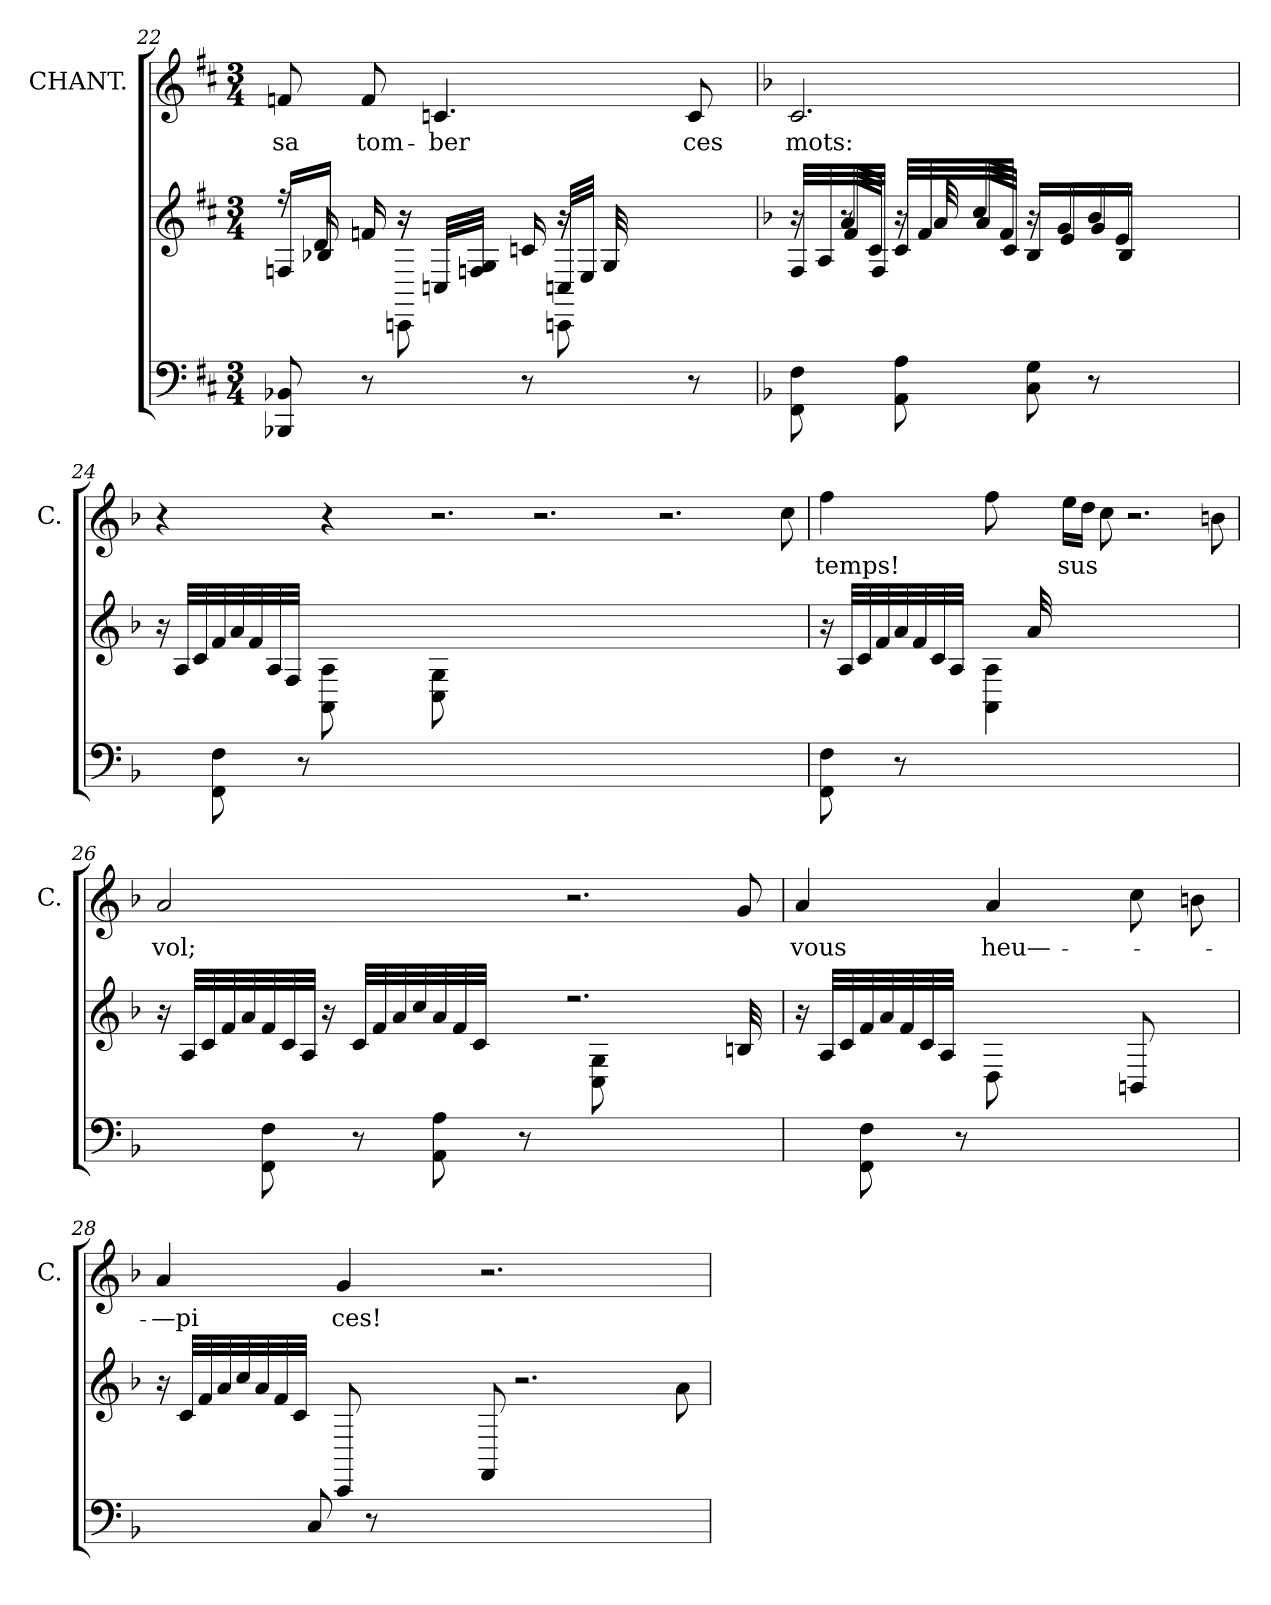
**kern	**kern	**kern	**text
*part3	*part2	*part1	*part1
*staff3	*staff2	*staff1	*staff1
*	*	*I"CHANT.	*
*	*	*I'C.	*
*clefF4	*clefG2	*clefG2	*
*k[f#c#]	*k[f#c#]	*k[f#c#]	*
*M3/4	*M3/4	*M3/4	*
=22	=22	=22	=22
*	*^	*	*
*	*	*^	*	*
*	*	*	*^	*	*
8BB-Xi/ 8BBB-Xi/	16r	16Fnj/LL	16ryy	16ryy	8fnZ/	sa
.	16dZ/	16B-Xj/JJ	16ryy	16ryy	.	.
8r	16fnZ/	16ryy	16ryy	16ryy	8fZ/	tom-
.	16r	16r	8CCnV\	16ryy	.	.
32ryy	32CnZ/LLL	32ryy	.	32ryy	4.cnZ/	ber
32ryy	32GZ/ 32FnZ/JJJ	32ryy	.	32ryy	.	.
8r	16cnZ/	16ryy	16ryy	16ryy	.	.
.	16r	16r	32CnV/LLL	8CCnN\	.	.
.	.	.	32EV/JJJ	.	.	.
8.ryy	32GZ/	4ryy	4ryy	.	.	.
.	4ryy	.	.	.	.	.
.	.	.	.	4ryy	.	.
8r	.	.	.	.	8cZ/	ces
.	.	16ryy	16ryy	.	.	.
.	32ryy	.	.	.	.	.
=23	=23	=23	=23	=23	=23	=23
*k[b-]	*k[b-]	*	*	*	*k[b-]	*
8FFi\ 8Fi\	32FZ/LLL	16r	32ryy	32ryy	2.cZ/	mots:
.	32AZ/	.	32fV/JJJ	32ryy	.	.
.	32aZ/	32fj/LLL	8r	32ryy	.	.
.	32FZ/JJJ	32cj/JJJ	.	32ryy	.	.
8AAi\ 8Ai\	32cZ/LLL	16r	.	32ryy	.	.
.	32fZ/	.	.	32aN/	.	.
.	32ccZ/	32aj/LLL	8r	2ryy	.	.
.	32fZ/JJJ	32cj/JJJ	.	.	.	.
8Ci\ 8Gi\	16B-Z/LL	16r	.	.	.	.
.	16gZ/	16ej/LL	4..ryy	.	.	.
8r	16b-Z/	16gj/	.	.	.	.
.	16B-Z/JJ	16ej/JJ	.	.	.	.
4ryy	4ryy	4ryy	.	.	.	.
.	.	.	.	16ryy	.	.
*	*	*v	*v	*v	*	*
!!LO:LB:g=z
=24	=24	=24	=24	=24
8ryy	16r	16ryy	4r	.
.	32AZ/LLL	32ryy	.	.
.	32cZ/	32ryy	.	.
8FFi\ 8Fi\	32fZ/	32ryy	.	.
.	32aZ/	32ryy	.	.
.	32fZ/	32ryy	.	.
.	32AZ/	32ryy	.	.
32ryy	32FZ/JJJ	8ryy	8ryy	.
8r	4...ryy	.	.	.
.	.	8AAj\ 8Aj\	4r	.
4...ryy	.	.	.	.
.	.	32ryy	.	.
.	.	32ryy	.	.
.	.	32ryy	.	.
.	.	32ryy	.	.
.	.	8ryy	8ryy	.
.	1ryy	8Cl\ 8Gl\	2.r	.
1ryy	.	1ryy	.	.
.	.	.	2.r	.
.	1ryy	.	.	.
1ryy	.	1ryy	.	.
.	.	.	2.r	.
.	4.ryy	.	.	.
4ryy	.	4ryy	.	.
.	.	.	8cc!\	.
=25	=25	=25	=25	=25
*	*	*^	*	*
8FFi\ 8Fi\	16r	16ryy	16ryy	4ffZ\	temps!
.	32AZ/LLL	32ryy	32ryy	.	.
.	32cZ/	32ryy	32ryy	.	.
32ryy	32fZ/	32ryy	32ryy	.	.
8r	32aZ/	32ryy	32ryy	.	.
.	32fZ/	32ryy	32ryy	.	.
.	32cZ/	32ryy	32ryy	.	.
.	32AZ/JJJ	8ryy	8ryy	8ryy	.
4...ryy	4...ryy	.	.	.	.
.	.	4AAj\ 4Aj\	16ryy	8ffZ\	.
.	.	.	32ryy	.	.
.	.	.	32ryy	.	.
.	.	.	32aV/	8ryy	.
.	.	.	8..ryy	.	.
.	.	8ryy	.	16eeZ\LL	sus
.	.	.	.	16ddZ\JJ	--
1ryy	1ryy	1ryy	1ryy	8cc!\	.
.	.	.	.	2.r	.
.	.	.	.	8b!\	.
!!LO:LB:g=z
=26	=26	=26	=26	=26	=26
8ryy	16r	16ryy	16ryy	2aZ/	vol;
.	32AZ/LLL	32ryy	16ryy	.	.
.	32cZ/	32ryy	.	.	.
16ryy	32fZ/	32ryy	32ryy	.	.
.	32aZ/	32ryy	32ryy	.	.
8FFi\ 8Fi\	32fZ/	32ryy	32ryy	.	.
.	32cZ/	32ryy	32ryy	.	.
.	32AZ/JJJ	32ryy	32ryy	.	.
.	16r	16ryy	32ryy	.	.
32ryy	.	.	32ryy	.	.
8r	32cZ/LLL	32ryy	16ryy	.	.
.	32fZ/	32ryy	.	.	.
.	32aZ/	32ryy	32ryy	.	.
.	32ccZ/	32ryy	32ryy	.	.
8AAi\ 8Ai\	32aZ/	32ryy	32ryy	.	.
.	32fZ/	8ryy	32ryy	8ryy	.
.	32cZ/JJJ	.	32ryy	.	.
.	8.ryy	.	8ryy	.	.
32ryy	.	.	.	.	.
8r	.	8ryy	.	8ryy	.
.	.	.	8ryy	.	.
8.ryy	2..ryy	2.r	.	2.r	.
.	.	.	8C+\ 8G+\	.	.
2ryy	.	.	2ryy	.	.
8.ryy	.	.	8.ryy	.	.
.	.	32Bl/	.	8g!/	.
.	.	16.ryy	.	.	.
*	*	*v	*v	*	*
=27	=27	=27	=27	=27
8ryy	16r	16ryy	4aZ/	vous
.	32AZ/LLL	32ryy	.	.
.	32cZ/	32ryy	.	.
8FFi\ 8Fi\	32fZ/	32ryy	.	.
.	32aZ/	32ryy	.	.
.	32fZ/	32ryy	.	.
.	32cZ/	32ryy	.	.
32ryy	32AZ/JJJ	8ryy	8ryy	.
8r	4...ryy	.	.	.
.	.	8Dj\	4aZ/	heu—-
4...ryy	.	.	.	.
.	.	32ryy	.	.
.	.	32ryy	.	.
.	.	32ryy	.	.
.	.	32ryy	.	.
.	.	8ryy	8ryy	.
!	!	!	!LO:N:vis=8	!
.	4ryy	8BBl/	8.cc!\	.
8.ryy	.	8.ryy	.	.
.	.	.	8b!\	.
.	16ryy	.	.	.
!!LO:PB:g=z
=28	=28	=28	=28	=28
4ryy	16r	16ryy	4aZ/	—pi
.	32cZ/LLL	32ryy	.	.
.	32fZ/	32ryy	.	.
.	32aZ/	32ryy	.	.
.	32ccZ/	32ryy	.	.
.	32aZ/	32ryy	.	.
.	32fZ/	32ryy	.	.
32ryy	32cZ/JJJ	8ryy	8ryy	.
8Ci/	4...ryy	.	.	.
.	.	8CCj/	4gZ/	ces!
32ryy	.	.	.	.
8r	.	.	.	.
.	.	32ryy	.	.
.	.	32ryy	.	.
4...ryy	.	32ryy	.	.
.	.	32ryy	.	.
.	.	8ryy	8ryy	.
.	1ryy	8FFl/	2.r	.
.	.	2.r	.	.
2ryy	.	.	.	.
.	.	.	4ryy	.
8..ryy	.	.	.	.
.	.	8al\	.	.
*	*v	*v	*	*
=	=	=	=
*-	*-	*-	*-
